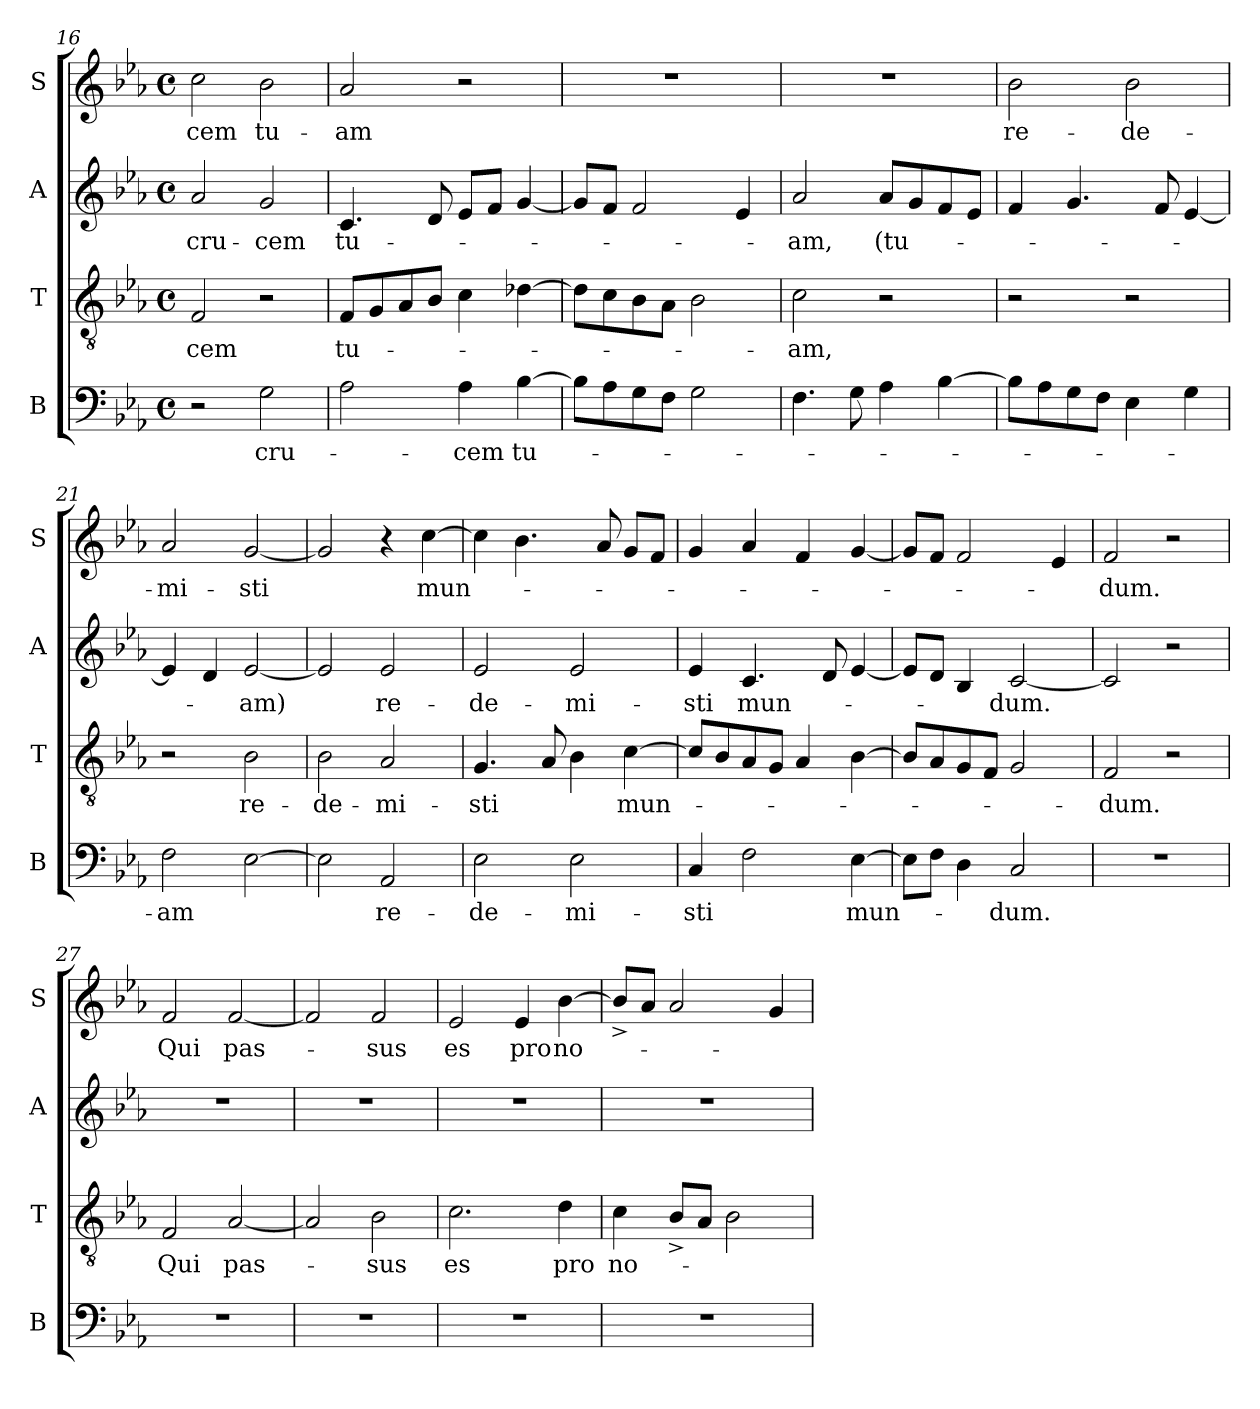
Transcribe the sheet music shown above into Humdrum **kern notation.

**kern	**text	**kern	**text	**kern	**text	**kern	**text
*part4	*part4	*part3	*part3	*part2	*part2	*part1	*part1
*staff4	*staff4	*staff3	*staff3	*staff2	*staff2	*staff1	*staff1
*I"B	*	*I"T	*	*I"A	*	*I"S	*
*I'B	*	*I'T	*	*I'A	*	*I'S	*
!!LO:LB:g=z
*clefF4	*	*clefGv2	*	*clefG2	*	*clefG2	*
*k[b-e-a-]	*	*k[b-e-a-]	*	*k[b-e-a-]	*	*k[b-e-a-]	*
*E-:	*	*E-:	*	*E-:	*	*E-:	*
*M4/4	*	*M4/4	*	*M4/4	*	*M4/4	*
*met(c)	*	*met(c)	*	*met(c)	*	*met(c)	*
=16	=16	=16	=16	=16	=16	=16	=16
!	!	!	!LO:LY:b	!	!LO:LY:b	!	!LO:LY:b
2r	.	2F/	-cem	2a-/	cru-	2cc\	-cem
!	!LO:LY:b	!	!	!	!LO:LY:b	!	!LO:LY:b
2G\	cru-	2r	.	2g/	-cem	2b-\	tu-
=17	=17	=17	=17	=17	=17	=17	=17
!	!	!	!LO:LY:b	!	!LO:LY:b	!	!LO:LY:b
2A-\	.	8F/L	tu-	4.c/	tu-	2a-/	-am
.	.	8G/	.	.	.	.	.
.	.	8A-/	.	.	.	.	.
.	.	8B-/J	.	8d/	.	.	.
!	!LO:LY:b	!	!	!	!	!	!
4A-\	-cem	4c\	.	8e-/L	.	2r	.
.	.	.	.	8f/J	.	.	.
!	!LO:LY:b	!	!	!	!	!	!
[>4B-\	tu-	[>4d-X\	.	[<4g/	.	.	.
=18	=18	=18	=18	=18	=18	=18	=18
8B-\L]	.	8d-\L]	.	8g/L]	.	1r	.
8A-\	.	8c\	.	8f/J	.	.	.
8G\	.	8B-\	.	2f/	.	.	.
8F\J	.	8A-\J	.	.	.	.	.
2G\	.	2B-\	.	.	.	.	.
.	.	.	.	4e-/	.	.	.
=19	=19	=19	=19	=19	=19	=19	=19
!	!	!	!LO:LY:b	!	!LO:LY:b	!	!
4.F\	.	2c\	-am,	2a-/	-am,	1r	.
8G\	.	.	.	.	.	.	.
!	!	!	!	!	!LO:LY:b	!	!
4A-\	.	2r	.	8a-/L	(tu-	.	.
.	.	.	.	8g/	.	.	.
[>4B-\	.	.	.	8f/	.	.	.
.	.	.	.	8e-/J	.	.	.
=20	=20	=20	=20	=20	=20	=20	=20
!	!	!	!	!	!	!	!LO:LY:b
8B-\L]	.	2r	.	4f/	.	2b-\	re-
8A-\	.	.	.	.	.	.	.
8G\	.	.	.	4.g/	.	.	.
8F\J	.	.	.	.	.	.	.
!	!	!	!	!	!	!	!LO:LY:b
4E-\	.	2r	.	.	.	2b-\	-de-
.	.	.	.	8f/	.	.	.
4G\	.	.	.	[<4e-/	.	.	.
=21	=21	=21	=21	=21	=21	=21	=21
!	!LO:LY:b	!	!	!	!	!	!LO:LY:b
2F\	-am	2r	.	4e-/]	.	2a-/	-mi-
.	.	.	.	4d/	.	.	.
!	!	!	!LO:LY:b	!	!LO:LY:b	!	!LO:LY:b
[>2E-\	.	2B-\	re-	[<2e-/	-am)	[<2g/	-sti
=22	=22	=22	=22	=22	=22	=22	=22
!	!	!	!LO:LY:b	!	!	!	!
2E-\]	.	2B-\	-de-	2e-/]	.	2g/]	.
!	!LO:LY:b	!	!LO:LY:b	!	!LO:LY:b	!	!
2AA-/	re-	2A-/	-mi-	2e-/	re-	4r	.
!	!	!	!	!	!	!	!LO:LY:b
.	.	.	.	.	.	[>4cc\	mun-
!!LO:PB:g=z
=23	=23	=23	=23	=23	=23	=23	=23
!	!LO:LY:b	!	!LO:LY:b	!	!LO:LY:b	!	!
2E-\	-de-	4.G/	-sti	2e-/	-de-	4cc\]	.
.	.	.	.	.	.	4.b-\	.
.	.	8A-/	.	.	.	.	.
!	!LO:LY:b	!	!	!	!LO:LY:b	!	!
2E-\	-mi-	4B-\	.	2e-/	-mi-	.	.
.	.	.	.	.	.	8a-/	.
!	!	!	!LO:LY:b	!	!	!	!
.	.	[>4c\	mun-	.	.	8g/L	.
.	.	.	.	.	.	8f/J	.
=24	=24	=24	=24	=24	=24	=24	=24
!	!LO:LY:b	!	!	!	!LO:LY:b	!	!
4C/	-sti	8c/L]	.	4e-/	-sti	4g/	.
.	.	8B-/	.	.	.	.	.
!	!	!	!	!	!LO:LY:b	!	!
2F\	.	8A-/	.	4.c/	mun-	4a-/	.
.	.	8G/J	.	.	.	.	.
.	.	4A-/	.	.	.	4f/	.
.	.	.	.	8d/	.	.	.
!	!LO:LY:b	!	!	!	!	!	!
[>4E-\	mun-	[>4B-\	.	[<4e-/	.	[<4g/	.
=25	=25	=25	=25	=25	=25	=25	=25
8E-\L]	.	8B-/L]	.	8e-/L]	.	8g/L]	.
8F\J	.	8A-/	.	8d/J	.	8f/J	.
4D\	.	8G/	.	4B-/	.	2f/	.
.	.	8F/J	.	.	.	.	.
!	!LO:LY:b	!	!	!	!LO:LY:b	!	!
2C/	-dum.	2G/	.	[<2c/	-dum.	.	.
.	.	.	.	.	.	4e-/	.
=26	=26	=26	=26	=26	=26	=26	=26
!	!	!	!LO:LY:b	!	!	!	!LO:LY:b
1r	.	2F/	-dum.	2c/]	.	2f/	-dum.
.	.	2r	.	2r	.	2r	.
=27	=27	=27	=27	=27	=27	=27	=27
!	!	!	!LO:LY:b	!	!	!	!LO:LY:b
1r	.	2F/	Qui	1r	.	2f/	Qui
!	!	!	!LO:LY:b	!	!	!	!LO:LY:b
.	.	[<2A-/	pas-	.	.	[<2f/	pas-
=28	=28	=28	=28	=28	=28	=28	=28
1r	.	2A-/]	.	1r	.	2f/]	.
!	!	!	!LO:LY:b	!	!	!	!LO:LY:b
.	.	2B-\	-sus	.	.	2f/	-sus
!!LO:LB:g=z
=29	=29	=29	=29	=29	=29	=29	=29
!	!	!	!LO:LY:b	!	!	!	!LO:LY:b
1r	.	2.c\	es	1r	.	2e-/	es
!	!	!	!	!	!	!	!LO:LY:b
.	.	.	.	.	.	4e-/	pro
!	!	!	!LO:LY:b	!	!	!	!LO:LY:b
.	.	4d\	pro	.	.	[>4b-\	no-
=30	=30	=30	=30	=30	=30	=30	=30
!	!	!	!LO:LY:b	!	!	!	!
1r	.	4c\	no-	1r	.	8b-^</L]	.
.	.	.	.	.	.	8a-/J	.
.	.	8B-^</L	.	.	.	2a-/	.
.	.	8A-/J	.	.	.	.	.
.	.	2B-\	.	.	.	.	.
.	.	.	.	.	.	4g/	.
=	=	=	=	=	=	=	=
*-	*-	*-	*-	*-	*-	*-	*-
